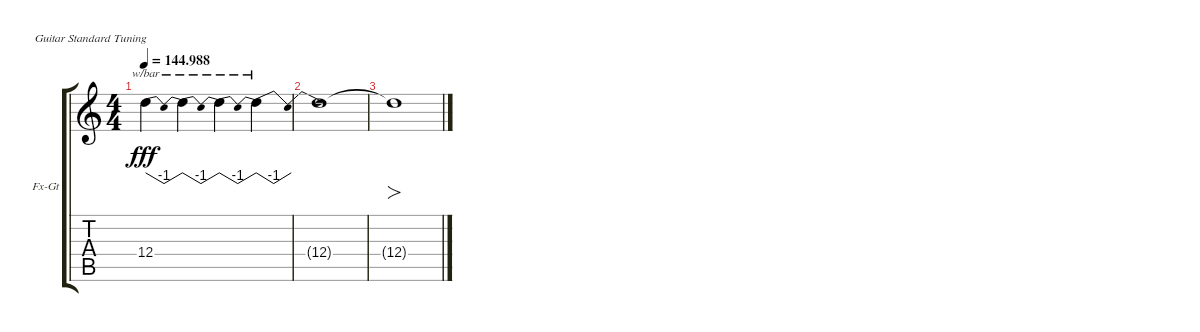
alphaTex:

\defaultSystemsLayout 4
\bracketExtendMode groupsimilarinstruments
\firstSystemTrackNameOrientation horizontal
\otherSystemsTrackNameOrientation horizontal
\track ("Effects Guitar(John Frucsiante)" "Fx-Gt") {instrument distortionguitar}
\staff {score tabs}
\tuning (E4 B3 G3 D3 A2 E2)
\ts (4 4)
\tempo
144.988
\accidentals auto
\clef g2
\ottava regular
\simile none
\ks c
12.4{t}.4{tbe (dip default 0 0 10.799999999999999 -4 11.4 -4 23.4 0) dy fff} 12.4{t}.4{tbe (dip default 0 0 15 -4 30 0)} 12.4{t}.4{tbe (dip default 0 0 15 -4 30 0)} 12.4{t}.4{tbe (dip default 0 0 15 -4 30 0)} |
12.4{t}.1 |
12.4{t}.1{fo}
